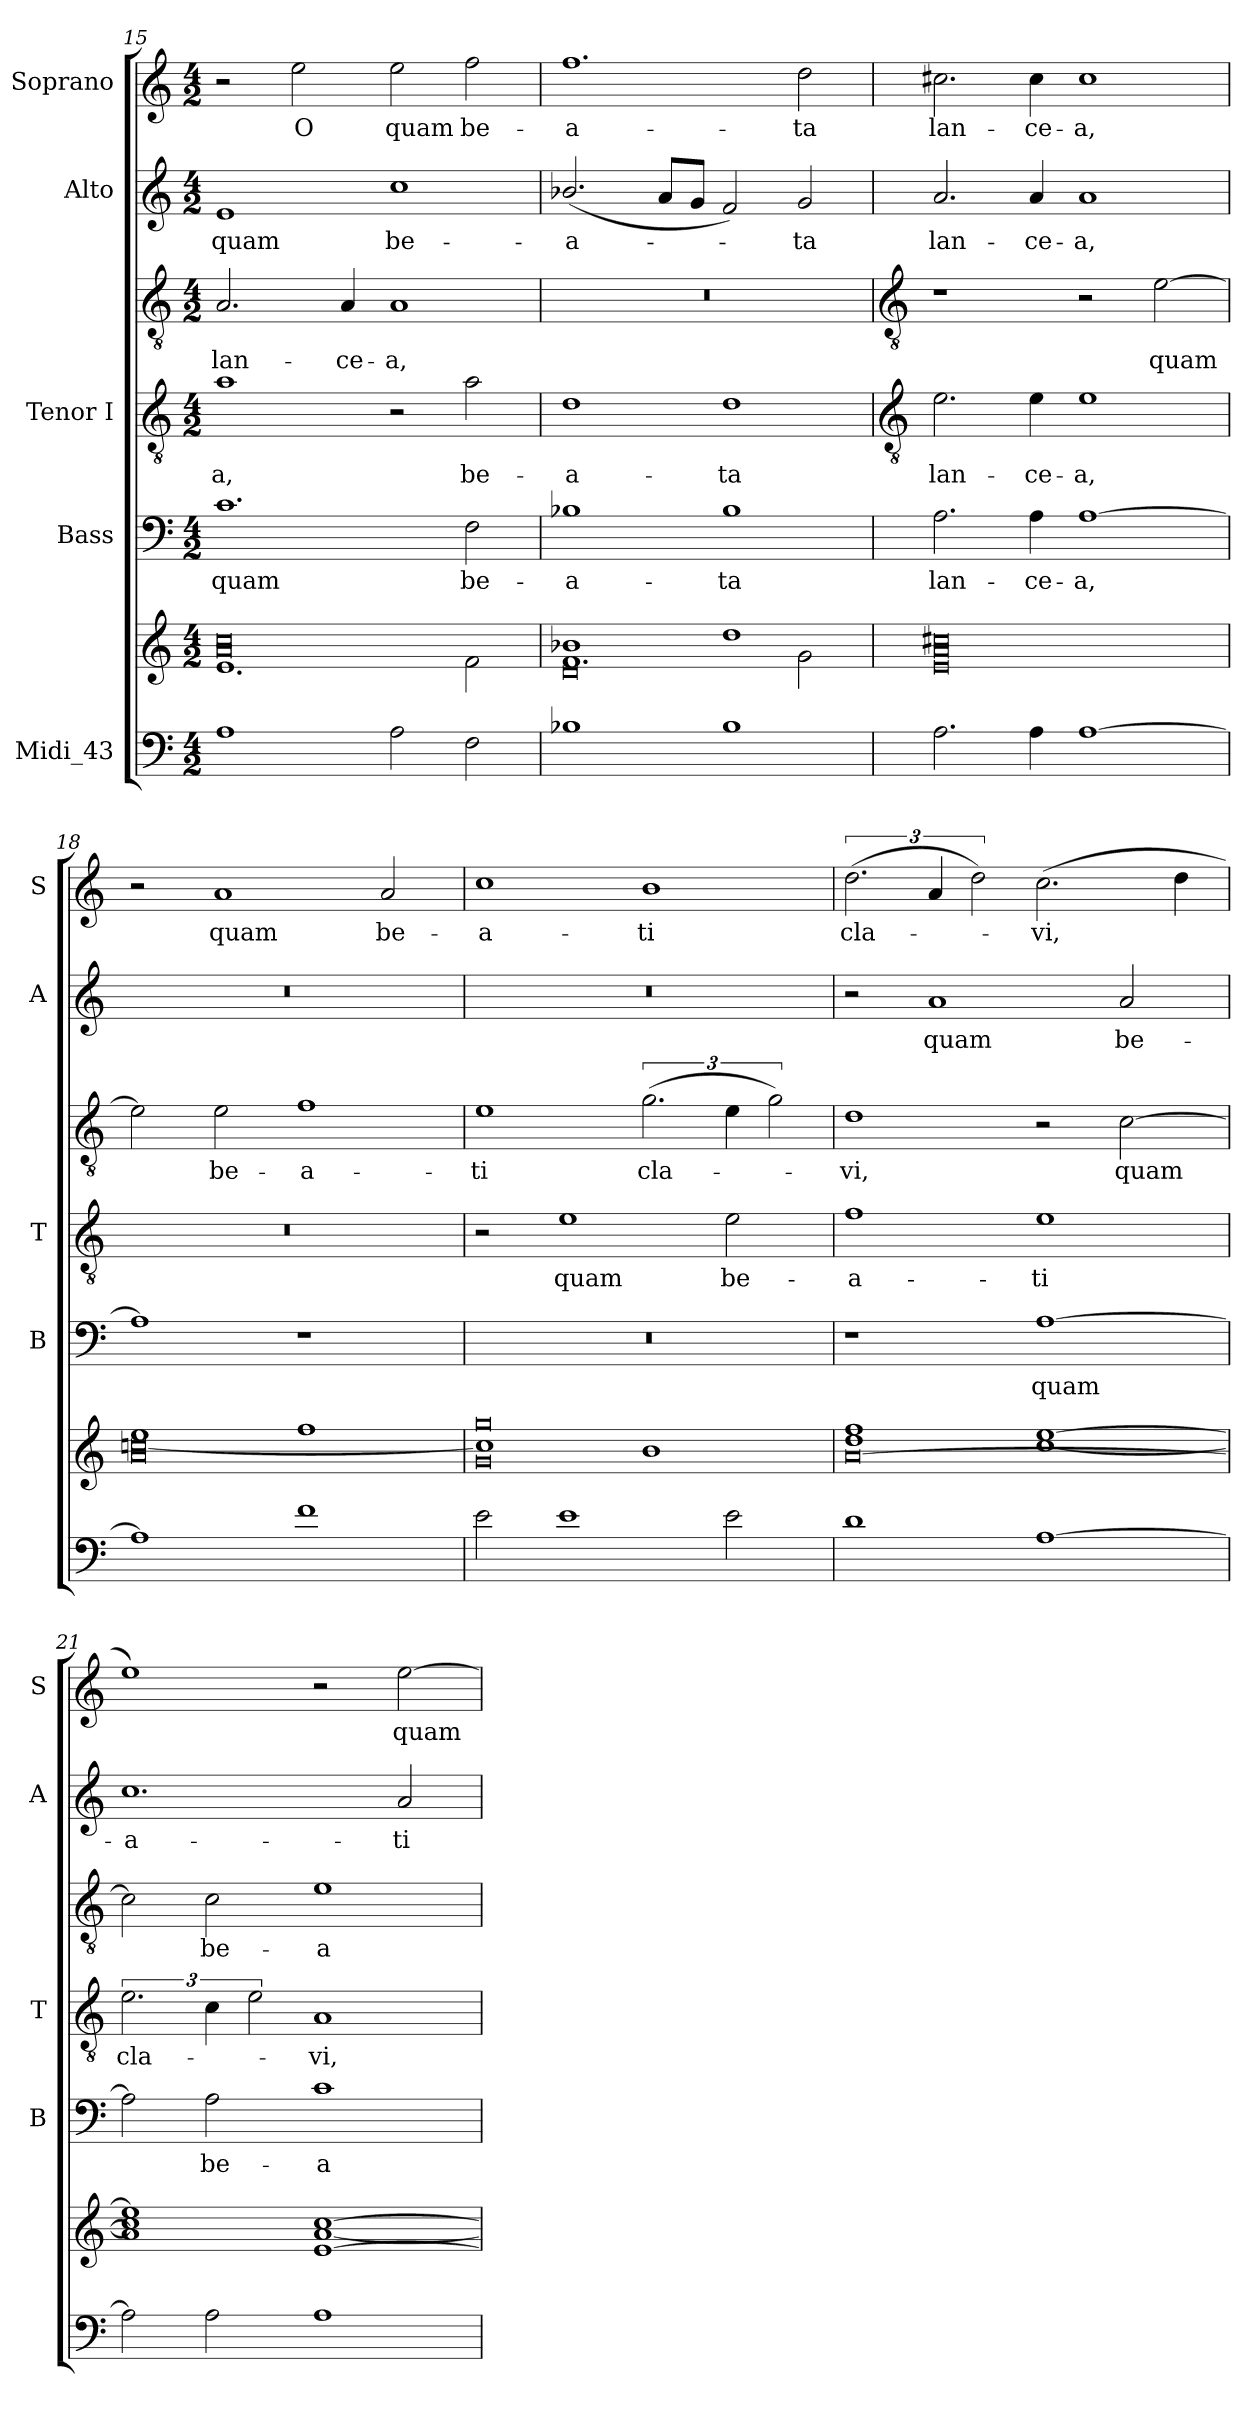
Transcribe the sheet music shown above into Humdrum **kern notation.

**kern	**kern	**kern	**text	**kern	**text	**kern	**text	**kern	**text	**kern	**text
*part5	*part5	*part4	*part4	*part3	*part3	*part3	*part3	*part2	*part2	*part1	*part1
*staff7	*staff6	*staff5	*staff5	*staff4	*staff4	*staff3	*staff3	*staff2	*staff2	*staff1	*staff1
*I"Midi_43	*	*I"Bass	*	*I"Tenor I	*	*	*	*I"Alto	*	*I"Soprano	*
*	*	*I'B	*	*I'T	*	*	*	*I'A	*	*I'S	*
*clefF4	*clefG2	*clefF4	*	*clefGv2	*	*clefGv2	*	*clefG2	*	*clefG2	*
*k[]	*k[]	*k[]	*	*k[]	*	*k[]	*	*k[]	*	*k[]	*
*C:	*C:	*C:	*	*C:	*	*C:	*	*C:	*	*C:	*
*M4/2	*M4/2	*M4/2	*	*M4/2	*	*M4/2	*	*M4/2	*	*M4/2	*
=15	=15	=15	=15	=15	=15	=15	=15	=15	=15	=15	=15
*	*^	*	*	*	*	*	*	*	*	*	*
*	*	*^	*	*	*	*	*	*	*	*	*	*
!	!	!	!	!	!LO:LY:b	!	!LO:LY:b	!	!LO:LY:b	!	!LO:LY:b	!	!
1A	0cc/	0a\	1.e\	1.c	quam	1a	a,	2.A	-lan-	1e	quam	2r	.
!	!	!	!	!	!	!	!	!	!	!	!	!	!LO:LY:b
.	.	.	.	.	.	.	.	.	.	.	.	2ee	O
!	!	!	!	!	!	!	!	!	!LO:LY:b	!	!	!	!
.	.	.	.	.	.	.	.	4A	-ce-	.	.	.	.
!	!	!	!	!	!	!	!	!	!LO:LY:b	!	!LO:LY:b	!	!LO:LY:b
2A	.	.	.	.	.	2r	.	1A	-a,	1cc	be-	2ee	quam
!	!	!	!	!	!LO:LY:b	!	!LO:LY:b	!	!	!	!	!	!LO:LY:b
2F	.	.	2f\	2F	be-	2a	be-	.	.	.	.	2ff	be-
=16	=16	=16	=16	=16	=16	=16	=16	=16	=16	=16	=16	=16	=16
!	!	!	!	!	!LO:LY:b	!	!LO:LY:b	!	!	!	!LO:LY:b	!	!LO:LY:b
1B-X	1b-X/	1.f\	0d\	1B-X	-a-	1d	-a-	0r	.	(<2.b-X/	-a-	1.ff	-a-
.	.	.	.	.	.	.	.	.	.	8aL	.	.	.
.	.	.	.	.	.	.	.	.	.	8gJ	.	.	.
!	!	!	!	!	!LO:LY:b	!	!LO:LY:b	!	!	!	!	!	!
1B-	1dd/	.	.	1B-	-ta	1d	-ta	.	.	2f)	.	.	.
!	!	!	!	!	!	!	!	!	!	!	!LO:LY:b	!	!LO:LY:b
.	.	2g\	.	.	.	.	.	.	.	2g	ta	2dd	-ta
!!LO:LB:g=z
=17	=17	=17	=17	=17	=17	=17	=17	=17	=17	=17	=17	=17	=17
*	*	*	*	*	*	*clefGv2	*	*clefGv2	*	*	*	*	*
!	!	!	!	!	!LO:LY:b	!	!LO:LY:b	!	!	!	!LO:LY:b	!	!LO:LY:b
2.A	0cc#X/	0a\	0e\	2.A	lan-	2.e	lan-	1r	.	2.a	lan-	2.cc#X	lan-
!	!	!	!	!	!LO:LY:b	!	!LO:LY:b	!	!	!	!LO:LY:b	!	!LO:LY:b
4A	.	.	.	4A	-ce-	4e	-ce-	.	.	4a	-ce-	4cc#	-ce-
!	!	!	!	!	!LO:LY:b	!	!LO:LY:b	!	!	!	!LO:LY:b	!	!LO:LY:b
[1A	.	.	.	[1A	-a,	1e	-a,	2r	.	1a	-a,	1cc#	-a,
!	!	!	!	!	!	!	!	!	!LO:LY:b	!	!	!	!
.	.	.	.	.	.	.	.	[2e	quam	.	.	.	.
=18	=18	=18	=18	=18	=18	=18	=18	=18	=18	=18	=18	=18	=18
1A]	1ee/	[0ccn\	0a\	1A]	.	0r	.	2e]	.	0r	.	2r	.
!	!	!	!	!	!	!	!	!	!LO:LY:b	!	!	!	!LO:LY:b
.	.	.	.	.	.	.	.	2e	be-	.	.	1a	quam
!	!	!	!	!	!	!	!	!	!LO:LY:b	!	!	!	!
1f	1ff/	.	.	1r	.	.	.	1f	-a-	.	.	.	.
!	!	!	!	!	!	!	!	!	!	!	!	!	!LO:LY:b
.	.	.	.	.	.	.	.	.	.	.	.	2a	be-
=19	=19	=19	=19	=19	=19	=19	=19	=19	=19	=19	=19	=19	=19
!	!	!	!	!	!	!	!	!	!LO:LY:b	!	!	!	!LO:LY:b
2e	0gg/	1cc\]	0g\	0r	.	2r	.	1e	-ti	0r	.	1cc	-a-
!	!	!	!	!	!	!	!LO:LY:b	!	!	!	!	!	!
1e	.	.	.	.	.	1e	quam	.	.	.	.	.	.
!	!	!	!	!	!	!	!	!	!LO:LY:b	!	!	!	!LO:LY:b
.	.	1b\	.	.	.	.	.	(>3.g	cla-	.	.	1b	-ti
!	!	!	!	!	!	!	!LO:LY:b	!	!	!	!	!	!
2e	.	.	.	.	.	2e	be-	6e	.	.	.	.	.
.	.	.	.	.	.	.	.	3g)	.	.	.	.	.
=20	=20	=20	=20	=20	=20	=20	=20	=20	=20	=20	=20	=20	=20
!	!	!	!	!	!	!	!LO:LY:b	!	!LO:LY:b	!	!	!	!LO:LY:b
1d	1ff/	1dd\	[0a\	1r	.	1f	a-	1d	-vi,	2r	.	(>3.dd	cla-
!	!	!	!	!	!	!	!	!	!	!	!LO:LY:b	!	!
.	.	.	.	.	.	.	.	.	.	1a	quam	6a/	.
.	.	.	.	.	.	.	.	.	.	.	.	3dd)	.
!	!	!	!	!	!LO:LY:b	!	!LO:LY:b	!	!	!	!	!	!LO:LY:b
[1A	[1ee/	[1cc\	.	[1A	quam	1e	-ti	2r	.	.	.	(>2.cc	vi,
!	!	!	!	!	!	!	!	!	!LO:LY:b	!	!LO:LY:b	!	!
.	.	.	.	.	.	.	.	[2c	quam	2a	be-	.	.
.	.	.	.	.	.	.	.	.	.	.	.	4dd	.
=21	=21	=21	=21	=21	=21	=21	=21	=21	=21	=21	=21	=21	=21
!	!	!	!	!	!	!	!LO:LY:b	!	!	!	!LO:LY:b	!	!
2A]	1ee/]	1cc\]	1a\]	2A]	.	3.e	-cla-	2c]	.	1.cc	-a-	1ee)	.
!	!	!	!	!	!LO:LY:b	!	!	!	!LO:LY:b	!	!	!	!
2A	.	.	.	2A	be-	6c	.	2c	be-	.	.	.	.
.	.	.	.	.	.	3e	.	.	.	.	.	.	.
!	!	!	!	!	!LO:LY:b	!	!LO:LY:b	!	!LO:LY:b	!	!	!	!
1A	[1cc/	[1a\	[1e\	1c	-a-	1A	vi,	1e	-a-	.	.	2r	.
!	!	!	!	!	!	!	!	!	!	!	!LO:LY:b	!	!LO:LY:b
.	.	.	.	.	.	.	.	.	.	2a	-ti	[2ee	quam
*	*v	*v	*v	*	*	*	*	*	*	*	*	*	*
=	=	=	=	=	=	=	=	=	=	=	=
*-	*-	*-	*-	*-	*-	*-	*-	*-	*-	*-	*-
